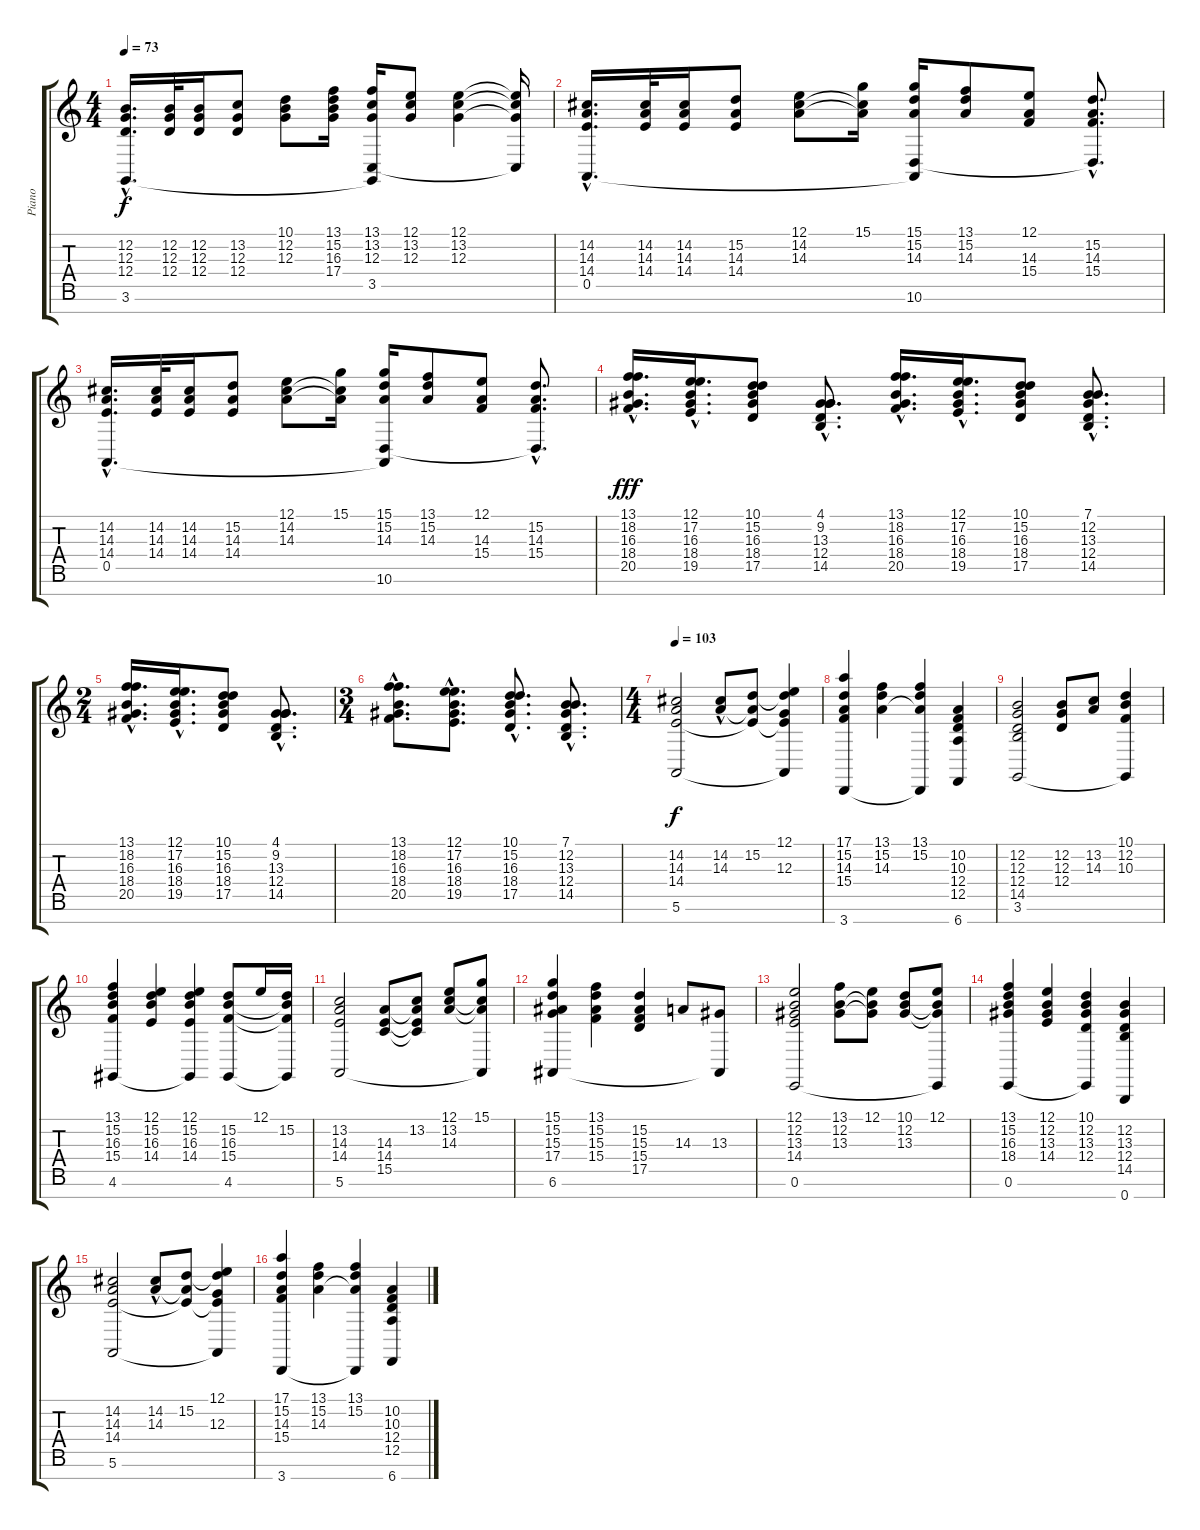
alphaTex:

\track ("Piano" "Piano") {instrument honkytonkpiano}
\staff {score tabs}
\tuning (E4 B3 G3 D3 A2 E2 B1) {hide}
\ts (4 4)
\tempo 73
\clef g2
\ks c
(12.2{hac} 12.3{hac} 12.4{hac} 3.6{hac}).16{d dy f} (12.2 12.3 12.4).32 (12.2 12.3 12.4).16 (13.2 12.3 12.4).8 (10.1 12.2 12.3).8 (13.1 15.2 16.3 17.4).16 (13.1 13.2 12.3 3.5 3.6{t}).16 (12.1 13.2 12.3).8 (12.1 13.2 12.3).4 (12.1{t} 13.2{t} 12.3{t} 3.5{t}).16 |
(14.2{hac} 14.3{hac} 14.4{hac} 0.5{hac}).16{d} (14.2 14.3 14.4).32 (14.2 14.3 14.4).16 (15.2 14.3 14.4).8 (12.1 14.2 14.3).8 (15.1 14.2{t} 14.3{t}).16 (15.1 15.2 14.3 0.5{t} 10.6).16 (13.1 15.2 14.3).8 (12.1 14.3 15.4).8 (15.2{hac} 14.3{hac} 15.4{hac} 10.6{hac t}).8{d} |
(14.2{hac} 14.3{hac} 14.4{hac} 0.5{hac}).16{d} (14.2 14.3 14.4).32 (14.2 14.3 14.4).16 (15.2 14.3 14.4).8 (12.1 14.2 14.3).8 (15.1 14.2{t} 14.3{t}).16 (15.1 15.2 14.3 0.5{t} 10.6).16 (13.1 15.2 14.3).8 (12.1 14.3 15.4).8 (15.2{hac} 14.3{hac} 15.4{hac} 10.6{hac t}).8{d} |
(13.1{hac} 18.2{hac} 16.3{hac} 18.4{hac} 20.5{hac}).16{d dy fff} (12.1{hac} 17.2{hac} 16.3{hac} 18.4{hac} 19.5{hac}).16{d} (10.1 15.2 16.3 18.4 17.5).8 (4.1{hac} 9.2{hac} 13.3{hac} 12.4{hac} 14.5{hac}).8{d} (13.1{hac} 18.2{hac} 16.3{hac} 18.4{hac} 20.5{hac}).16{d} (12.1{hac} 17.2{hac} 16.3{hac} 18.4{hac} 19.5{hac}).16{d} (10.1 15.2 16.3 18.4 17.5).8 (7.1{hac} 12.2{hac} 13.3{hac} 12.4{hac} 14.5{hac}).8{d} |
\ts (2 4)
(13.1{hac} 18.2{hac} 16.3{hac} 18.4{hac} 20.5{hac}).16{d} (12.1{hac} 17.2{hac} 16.3{hac} 18.4{hac} 19.5{hac}).16{d} (10.1 15.2 16.3 18.4 17.5).8 (4.1{hac} 9.2{hac} 13.3{hac} 12.4{hac} 14.5{hac}).8{d} |
\ts (3 4)
(13.1{hac} 18.2{hac} 16.3{hac} 18.4{hac} 20.5{hac}).8{d} (12.1{hac} 17.2{hac} 16.3{hac} 18.4{hac} 19.5{hac}).8{d} (10.1{hac} 15.2{hac} 16.3{hac} 18.4{hac} 17.5{hac}).8{d} (7.1{hac} 12.2{hac} 13.3{hac} 12.4{hac} 14.5{hac}).8{d} |
\ts (4 4)
\tempo 103
(14.2 14.3 14.4 5.6).2{dy f} (14.2{hac} 14.3).8 (15.2 14.3{t} 14.4{t}).8 (12.1 15.2{t} 12.3 14.4{t} 5.6{t}).4 |
(17.1 15.2 14.3 15.4 3.7).4 (13.1 15.2 14.3).4 (13.1 15.2 14.3{t} 3.7{t}).4 (10.2 10.3 12.4 12.5 6.7).4 |
(12.2 12.3 12.4 14.5 3.6).2 (12.2 12.3 12.4).8 (13.2 14.3).8 (10.1 12.2 10.3 3.6{t}).4 |
(13.1 15.2 16.3 15.4 4.6).4 (12.1 15.2 16.3 14.4).4 (12.1 15.2 16.3 14.4 4.6{t}).4 (15.2 16.3 15.4 4.6).8 12.1.16 (15.2 16.3{t} 15.4{t} 4.6{t}).16 |
(13.2 14.3 14.4 5.6).2 (14.3 14.4 15.5).8 (13.2 14.3{t} 14.4{t} 15.5{t}).8 (12.1 13.2 14.3).8 (15.1 13.2{t} 14.3{t} 5.6{t}).8 |
(15.1 15.2 15.3 17.4 6.6).4 (13.1 15.2 15.3 15.4).4 (15.2 15.3 15.4 17.5).4 14.3.8 (13.3 6.6{t}).8 |
(12.1 12.2 13.3 14.4 0.6).2 (13.1 12.2 13.3).8 (12.1 12.2{t} 13.3{t}).8 (10.1 12.2 13.3).8 (12.1 12.2{t} 13.3{t} 0.6{t}).8 |
(13.1 15.2 16.3 18.4 0.6).4 (12.1 12.2 13.3 14.4).4 (10.1 12.2 13.3 12.4 0.6{t}).4 (12.2 13.3 12.4 14.5 0.7).4 |
(14.2 14.3 14.4 5.6).2 (14.2{hac} 14.3).8 (15.2 14.3{t} 14.4{t}).8 (12.1 15.2{t} 12.3 14.4{t} 5.6{t}).4 |
(17.1 15.2 14.3 15.4 3.7).4 (13.1 15.2 14.3).4 (13.1 15.2 14.3{t} 3.7{t}).4 (10.2 10.3 12.4 12.5 6.7).4
